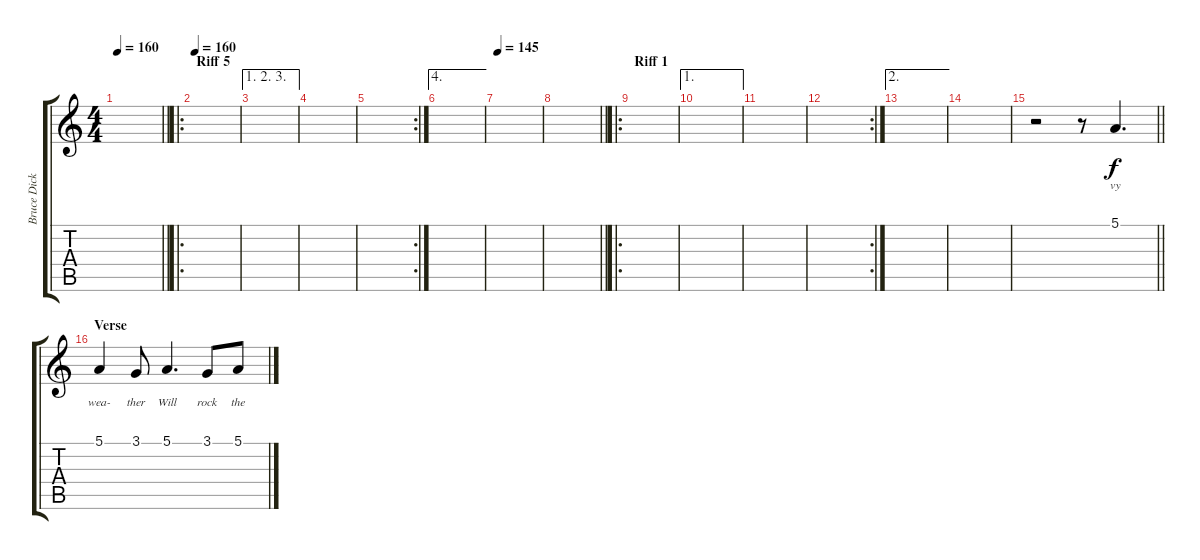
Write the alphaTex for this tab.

\track ("Bruce Dickinson" "Bruce Dick") {instrument voiceoohs}
\staff {score tabs}
\tuning (E4 B3 G3 D3 A2 E2) {hide}
\ts (4 4)
\tempo 160
\clef g2
\barLineRight lightlight
\ks c
|
\ro
\section ("" "Riff 5")
\tempo 160
|
\ae (1 2 3)
|
|
\rc 2
|
\ae 4
|
\tempo 145
|
\barLineRight lightlight
|
\ro
\section ("" "Riff 1")
|
\ae 1
|
|
\rc 2
|
\ae 2
|
|
\barLineRight lightlight
r.2 r.8 5.1.4{d lyrics (0 "vy") lyrics (1 "") lyrics (2 "") lyrics (3 "") lyrics (4 "")} |
\section ("" "Verse")
5.1.4{lyrics (0 "wea-") lyrics (1 "") lyrics (2 "") lyrics (3 "") lyrics (4 "")} 3.1.8{lyrics (0 "ther") lyrics (1 "") lyrics (2 "") lyrics (3 "") lyrics (4 "")} 5.1.4{d lyrics (0 "Will") lyrics (1 "") lyrics (2 "") lyrics (3 "") lyrics (4 "")} 3.1.8{lyrics (0 "rock") lyrics (1 "") lyrics (2 "") lyrics (3 "") lyrics (4 "")} 5.1.8{lyrics (0 "the") lyrics (1 "") lyrics (2 "") lyrics (3 "") lyrics (4 "")}
